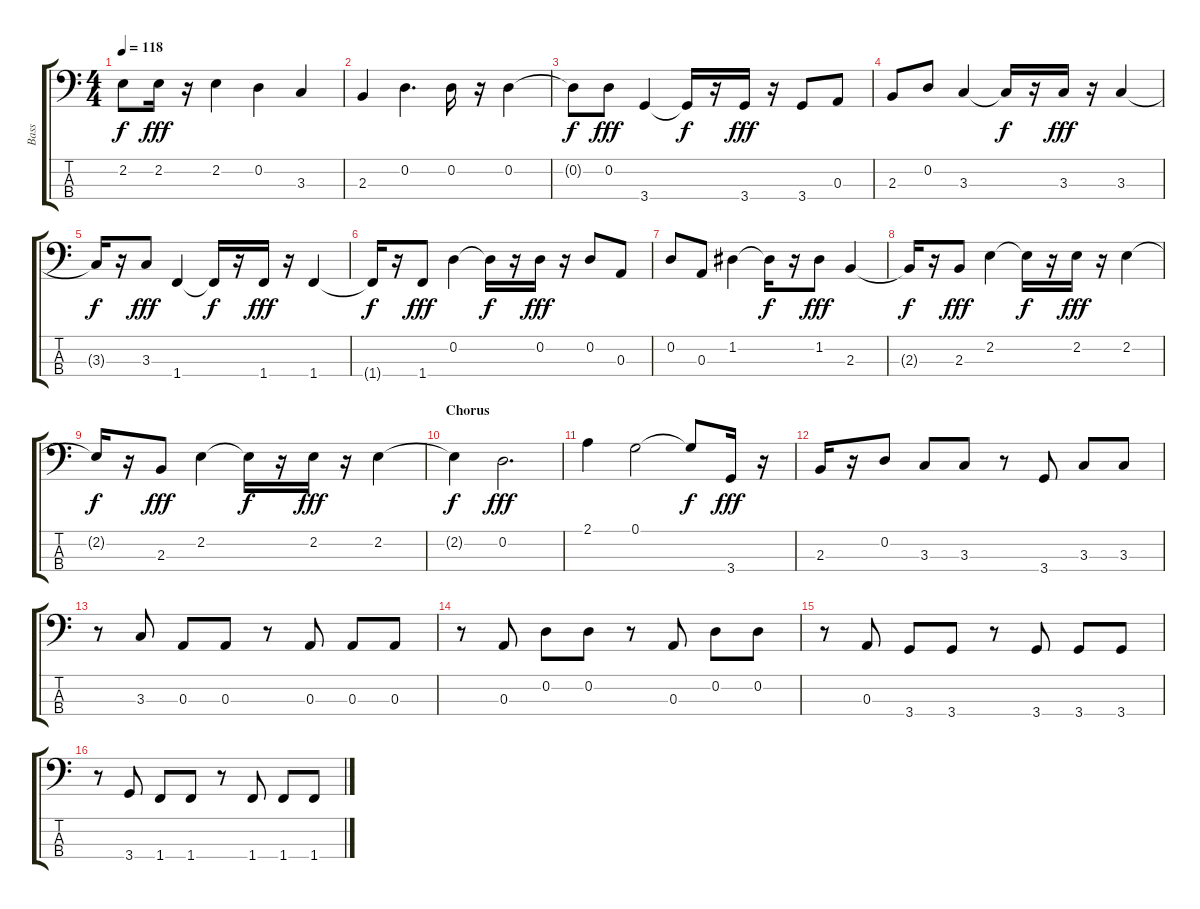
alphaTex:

\track ("Bass" "Bass") {instrument electricbassfinger}
\staff {score tabs}
\tuning (G2 D2 A1 E1) {hide}
\ts (4 4)
\tempo 118
\clef f4
\ks c
2.2{t}.8{dy f} 2.2.16{dy fff} r.16 2.2.4 0.2.4 3.3.4 |
2.3.4 0.2.4{d} 0.2.16 r.16 0.2.4 |
0.2{t}.8{dy f} 0.2.8{dy fff} 3.4.4 3.4{t}.16{dy f} r.16 3.4.16{dy fff} r.16 3.4.8 0.3.8 |
2.3.8 0.2.8 3.3.4 3.3{t}.16{dy f} r.16 3.3.16{dy fff} r.16 3.3.4 |
3.3{t}.16{dy f} r.16 3.3.8{dy fff} 1.4.4 1.4{t}.16{dy f} r.16 1.4.16{dy fff} r.16 1.4.4 |
1.4{t}.16{dy f} r.16 1.4.8{dy fff} 0.2.4 0.2{t}.16{dy f} r.16 0.2.16{dy fff} r.16 0.2.8 0.3.8 |
0.2.8 0.3.8 1.2.4 1.2{t}.16{dy f} r.16 1.2.8{dy fff} 2.3.4 |
2.3{t}.16{dy f} r.16 2.3.8{dy fff} 2.2.4 2.2{t}.16{dy f} r.16 2.2.16{dy fff} r.16 2.2.4 |
2.2{t}.16{dy f} r.16 2.3.8{dy fff} 2.2.4 2.2{t}.16{dy f} r.16 2.2.16{dy fff} r.16 2.2.4 |
\section ("" "Chorus")
2.2{t}.4{dy f} 0.2.2{d dy fff} |
2.1.4 0.1.2 0.1{t}.8{dy f} 3.4.16{dy fff} r.16 |
2.3.16 r.16 0.2.8 3.3.8 3.3.8 r.8 3.4.8 3.3.8 3.3.8 |
r.8 3.3.8 0.3.8 0.3.8 r.8 0.3.8 0.3.8 0.3.8 |
r.8 0.3.8 0.2.8 0.2.8 r.8 0.3.8 0.2.8 0.2.8 |
r.8 0.3.8 3.4.8 3.4.8 r.8 3.4.8 3.4.8 3.4.8 |
r.8 3.4.8 1.4.8 1.4.8 r.8 1.4.8 1.4.8 1.4.8
